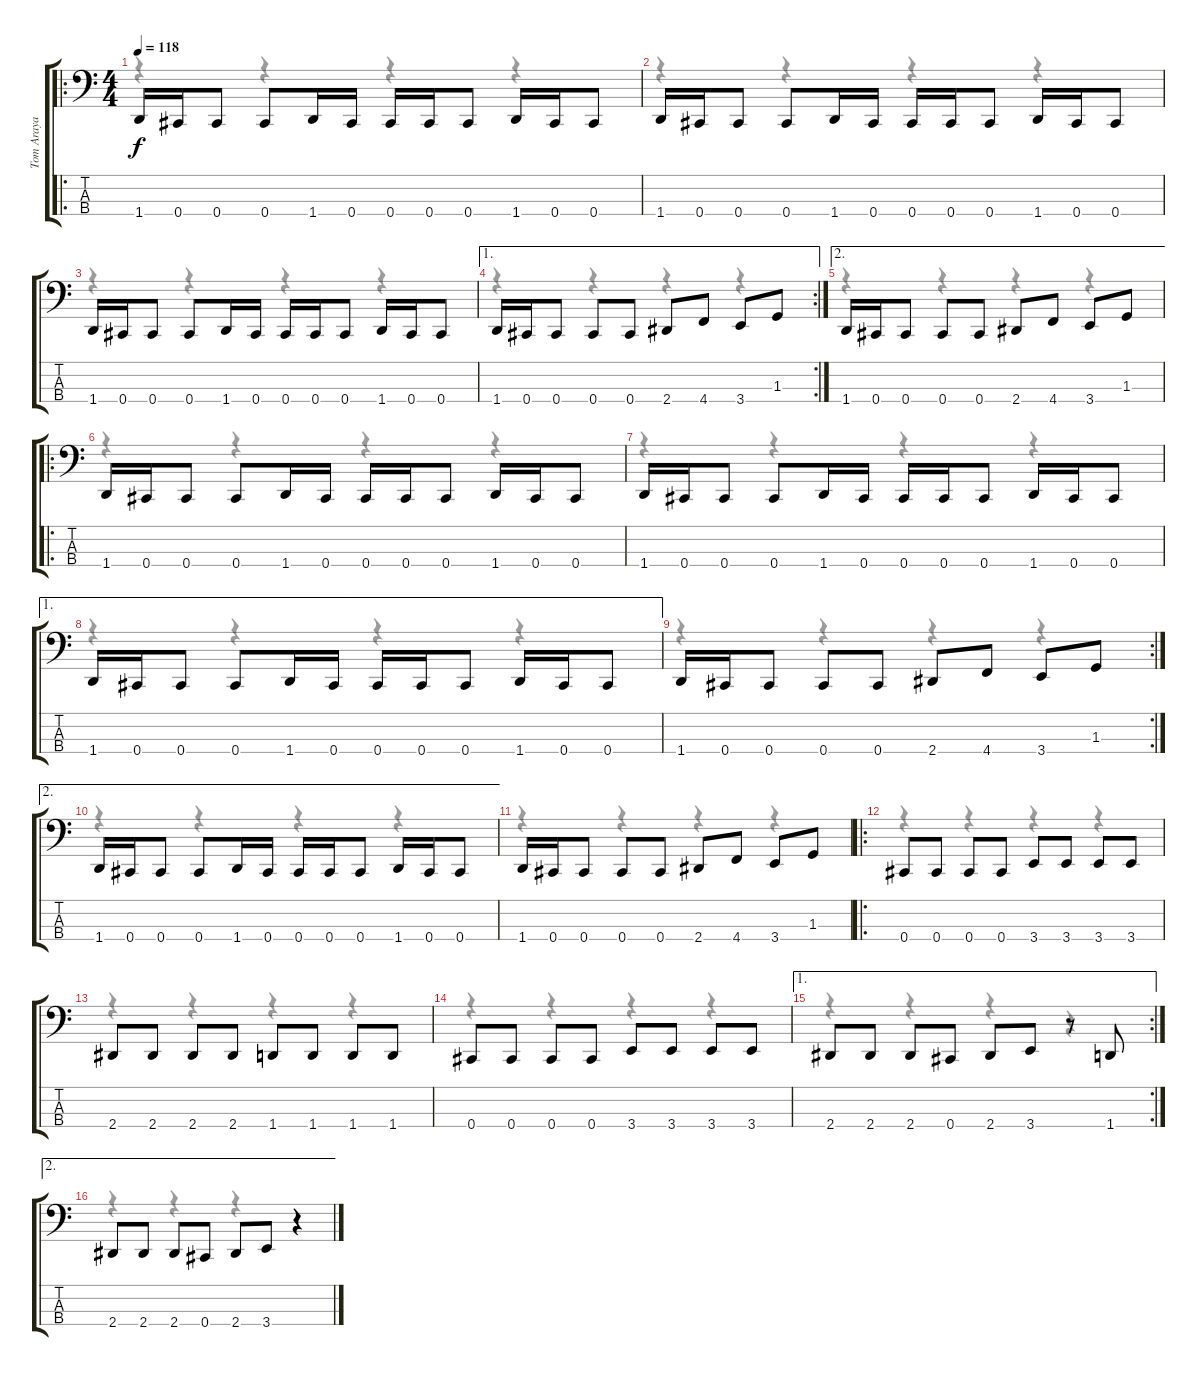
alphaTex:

\track ("Tom Araya" "Tom Araya") {instrument electricbasspick}
\staff {score tabs}
\tuning (E2 B1 Gb1 Db1) {hide}
\voice
\ro
\ts (4 4)
\tempo 118
\clef f4
\ks c
1.4.16{dy f} 0.4.16 0.4.8 0.4.8 1.4.16 0.4.16 0.4.16 0.4.16 0.4.8 1.4.16 0.4.16 0.4.8 |
1.4.16 0.4.16 0.4.8 0.4.8 1.4.16 0.4.16 0.4.16 0.4.16 0.4.8 1.4.16 0.4.16 0.4.8 |
1.4.16 0.4.16 0.4.8 0.4.8 1.4.16 0.4.16 0.4.16 0.4.16 0.4.8 1.4.16 0.4.16 0.4.8 |
\ae 1
\rc 2
1.4.16 0.4.16 0.4.8 0.4.8 0.4.8 2.4.8 4.4.8 3.4.8 1.3.8 |
\ae 2
1.4.16 0.4.16 0.4.8 0.4.8 0.4.8 2.4.8 4.4.8 3.4.8 1.3.8 |
\ro
1.4.16 0.4.16 0.4.8 0.4.8 1.4.16 0.4.16 0.4.16 0.4.16 0.4.8 1.4.16 0.4.16 0.4.8 |
1.4.16 0.4.16 0.4.8 0.4.8 1.4.16 0.4.16 0.4.16 0.4.16 0.4.8 1.4.16 0.4.16 0.4.8 |
\ae 1
1.4.16 0.4.16 0.4.8 0.4.8 1.4.16 0.4.16 0.4.16 0.4.16 0.4.8 1.4.16 0.4.16 0.4.8 |
\rc 2
1.4.16 0.4.16 0.4.8 0.4.8 0.4.8 2.4.8 4.4.8 3.4.8 1.3.8 |
\ae 2
1.4.16 0.4.16 0.4.8 0.4.8 1.4.16 0.4.16 0.4.16 0.4.16 0.4.8 1.4.16 0.4.16 0.4.8 |
1.4.16 0.4.16 0.4.8 0.4.8 0.4.8 2.4.8 4.4.8 3.4.8 1.3.8 |
\ro
0.4.8 0.4.8 0.4.8 0.4.8 3.4.8 3.4.8 3.4.8 3.4.8 |
2.4.8 2.4.8 2.4.8 2.4.8 1.4.8 1.4.8 1.4.8 1.4.8 |
0.4.8 0.4.8 0.4.8 0.4.8 3.4.8 3.4.8 3.4.8 3.4.8 |
\ae 1
\rc 2
2.4.8 2.4.8 2.4.8 0.4.8 2.4.8 3.4.8 r.8 1.4.8 |
\ae 2
2.4.8 2.4.8 2.4.8 0.4.8 2.4.8 3.4.8 r.4
\voice
\clef f4
\ottava regular
\simile none
\ks c
r.4{dy f} r.4 r.4 r.4 |
r.4 r.4 r.4 r.4 |
r.4 r.4 r.4 r.4 |
r.4 r.4 r.4 r.4 |
r.4 r.4 r.4 r.4 |
r.4 r.4 r.4 r.4 |
r.4 r.4 r.4 r.4 |
r.4 r.4 r.4 r.4 |
r.4 r.4 r.4 r.4 |
r.4 r.4 r.4 r.4 |
r.4 r.4 r.4 r.4 |
r.4 r.4 r.4 r.4 |
r.4 r.4 r.4 r.4 |
r.4 r.4 r.4 r.4 |
r.4 r.4 r.4 r.4 |
r.4 r.4 r.4 r.4
